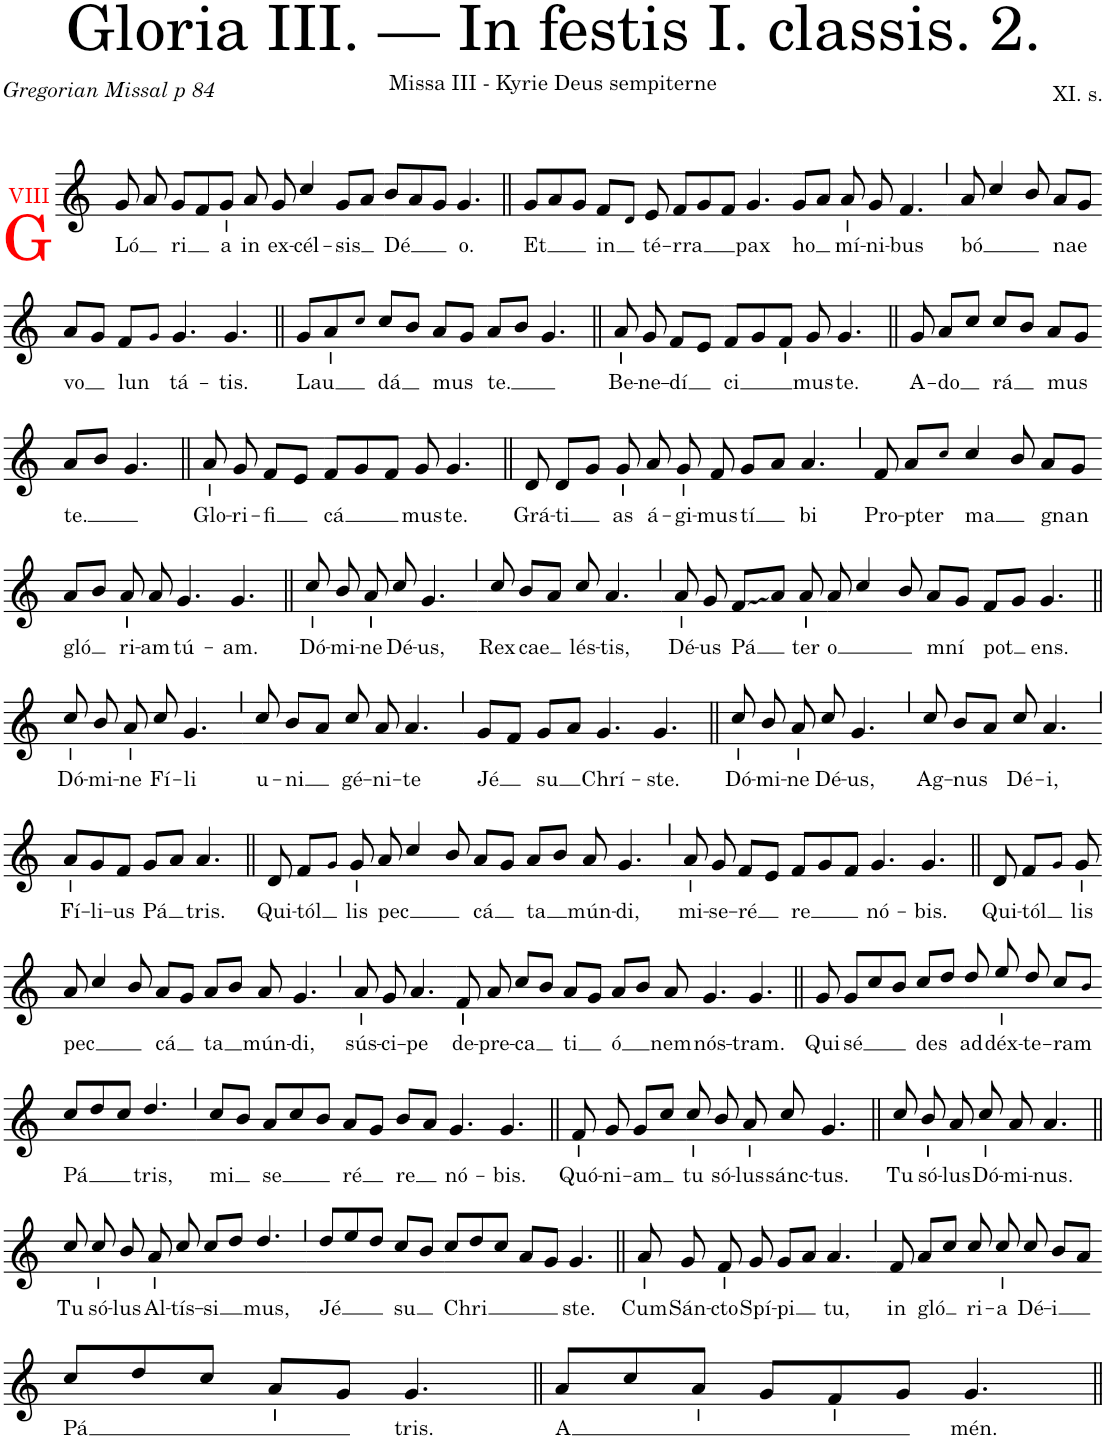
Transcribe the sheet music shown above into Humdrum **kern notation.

**kern	**text
*part1	*part1
*staff1	*staff1
*I"Soprano	*
*clefG2	*
*k[]	*
*M4/4	*
=1	=1
!LO:TX:a:color=#FF0000:t=VIII	!
!LO:TX:b:color=#FF0000:t=G	!
!	!LO:LY:b
8g/	Ló
8a/	.
!	!LO:LY:b
8g/L	ri
8f/	.
!	!LO:LY:b
8g/J	a
=2-	=2-
!	!LO:LY:b
8a/	in
!	!LO:LY:b
8g/	ex-
!	!LO:LY:b
4cc/	-cél-
!	!LO:LY:b
8g/L	-sis
8a/J	.
=3-	=3-
!	!LO:LY:b
8b/L	Dé
8a/	.
8g/J	.
!	!LO:LY:b
4.g/	o.
=4||	=4||
!	!LO:LY:b
8g/L	Et
8a/	.
8g/J	.
!	!LO:LY:b
8f/L	in
8d!/J	.
=5-	=5-
!	!LO:LY:b
8e/	té-
!	!LO:LY:b
8f/L	-rra
8g/	.
8f/J	.
!	!LO:LY:b
4.g/	pax
=6-	=6-
!	!LO:LY:b
8g/L	ho
8a/J	.
!	!LO:LY:b
8a/	mí-
!	!LO:LY:b
8g/	-ni-
!	!LO:LY:b
4.f/	-bus
=7`	=7`
!	!LO:LY:b
8a/	bó
4cc/	.
8b/	.
!	!LO:LY:b
8a/L	nae
8g/J	.
!!LO:LB:g=z
=8-	=8-
!	!LO:LY:b
8a/L	vo
8g/J	.
!	!LO:LY:b
8f/L	lun
8g!/J	.
!	!LO:LY:b
4.g/	tá-
!	!LO:LY:b
[8g/	-tis.
=9||	=9||
!	!LO:LY:b
8g/L	Lau
4g/]	.
8a/	.
8cc!/J	.
!	!LO:LY:b
8cc/L	dá
8b/J	.
!	!LO:LY:b
8a/L	mus
8g/J	.
=10-	=10-
!	!LO:LY:b
8a/L	te.
8b/J	.
4.g/	.
=11||	=11||
!	!LO:LY:b
8a/	Be-
!	!LO:LY:b
8g/	-ne-
!	!LO:LY:b
8f/L	-dí
8e/J	.
=12-	=12-
!	!LO:LY:b
8f/L	ci
8g/	.
8f/J	.
!	!LO:LY:b
8g/	mus
!	!LO:LY:b
4.g/	te.
=13||	=13||
!	!LO:LY:b
8g/	A-
!	!LO:LY:b
8a/L	-do
8cc/J	.
!	!LO:LY:b
8cc/L	rá
8b/J	.
!	!LO:LY:b
8a/L	mus
8g/J	.
!!LO:LB:g=z
=14-	=14-
!	!LO:LY:b
8a/L	te.
8b/J	.
4.g/	.
=15||	=15||
!	!LO:LY:b
8a/	Glo-
!	!LO:LY:b
8g/	-ri-
!	!LO:LY:b
8f/L	-fi
8e/J	.
=16-	=16-
!	!LO:LY:b
8f/L	cá
8g/	.
8f/J	.
!	!LO:LY:b
8g/	mus
!	!LO:LY:b
4.g/	te.
=17||	=17||
!	!LO:LY:b
8d/	Grá-
!	!LO:LY:b
8d/L	-ti
8g/J	.
!	!LO:LY:b
8g/	as
!	!LO:LY:b
8a/	á-
!	!LO:LY:b
8g/	-gi-
=18-	=18-
!	!LO:LY:b
8f/	-mus
!	!LO:LY:b
8g/L	tí
8a/J	.
!	!LO:LY:b
4.a/	bi
=19`	=19`
!	!LO:LY:b
8f/	Pro-
!	!LO:LY:b
8a/L	-pter
8cc!/J	.
!	!LO:LY:b
4cc/	ma
8b/	.
!	!LO:LY:b
8a/L	gnan
8g/J	.
!!LO:LB:g=z
=20-	=20-
!	!LO:LY:b
8a/L	gló
8b/J	.
!	!LO:LY:b
8a/	ri-
!	!LO:LY:b
8a/	-am
!	!LO:LY:b
4.g/	tú-
!	!LO:LY:b
[8g/	-am.
=21||	=21||
!	!LO:LY:b
8cc/	Dó-
4g/]	.
!	!LO:LY:b
8b/	-mi-
!	!LO:LY:b
8a/	-ne
!	!LO:LY:b
8cc/	Dé-
!	!LO:LY:b
4.g/	-us,
=22`	=22`
!	!LO:LY:b
8cc/	Rex
!	!LO:LY:b
8b/L	cae
8a/J	.
!	!LO:LY:b
8cc/	lés-
!	!LO:LY:b
4.a/	-tis,
=23`	=23`
!	!LO:LY:b
8a/	Dé-
!	!LO:LY:b
8g/	-us
!	!LO:LY:b
8f/L	Pá
8a/J	.
!	!LO:LY:b
8a/	ter
=24-	=24-
!	!LO:LY:b
8a/	o
4cc/	.
8b/	.
!	!LO:LY:b
8a/L	mní
8g/J	.
=25-	=25-
!	!LO:LY:b
8f/L	pot
8g/J	.
!	!LO:LY:b
4.g/	ens.
!!LO:LB:g=z
=26||	=26||
!	!LO:LY:b
8cc/	Dó-
!	!LO:LY:b
8b/	-mi-
!	!LO:LY:b
8a/	-ne
!	!LO:LY:b
8cc/	Fí-
!	!LO:LY:b
4.g/	-li
=27`	=27`
!	!LO:LY:b
8cc/	u-
!	!LO:LY:b
8b/L	-ni
8a/J	.
!	!LO:LY:b
8cc/	gé-
!	!LO:LY:b
8a/	-ni-
!	!LO:LY:b
4.a/	-te
=28`	=28`
!	!LO:LY:b
8g/L	Jé
8f/J	.
!	!LO:LY:b
8g/L	su
8a/J	.
!	!LO:LY:b
4.g/	Chrí-
!	!LO:LY:b
[8g/	-ste.
=29||	=29||
!	!LO:LY:b
8cc/	Dó-
4g/]	.
!	!LO:LY:b
8b/	-mi-
!	!LO:LY:b
8a/	-ne
!	!LO:LY:b
8cc/	Dé-
!	!LO:LY:b
4.g/	-us,
=30`	=30`
!	!LO:LY:b
8cc/	Ag-
!	!LO:LY:b
8b/L	-nus
8a/J	.
!	!LO:LY:b
8cc/	Dé-
!	!LO:LY:b
4.a/	-i,
!!LO:LB:g=z
=31`	=31`
!	!LO:LY:b
8a/L	Fí-
!	!LO:LY:b
8g/	-li-
!	!LO:LY:b
8f/J	-us
!	!LO:LY:b
8g/L	Pá
8a/J	.
!	!LO:LY:b
4.a/	tris.
=32||	=32||
!	!LO:LY:b
8d/	Qui-
!	!LO:LY:b
8f/L	-tól
8g!/J	.
!	!LO:LY:b
8g/	lis
=33-	=33-
!	!LO:LY:b
8a/	pec
4cc/	.
8b/	.
!	!LO:LY:b
8a/L	cá
8g/J	.
!	!LO:LY:b
8a/L	ta
8b/J	.
=34-	=34-
!	!LO:LY:b
8a/	mún-
!	!LO:LY:b
4.g/	-di,
=35`	=35`
!	!LO:LY:b
8a/	mi-
!	!LO:LY:b
8g/	-se-
!	!LO:LY:b
8f/L	-ré
8e/J	.
!	!LO:LY:b
8f/L	re
8g/	.
8f/J	.
=36-	=36-
!	!LO:LY:b
4.g/	nó-
!	!LO:LY:b
4.g/	-bis.
=37||	=37||
!	!LO:LY:b
8d/	Qui-
!	!LO:LY:b
8f/L	-tól
8g!/J	.
!	!LO:LY:b
8g/	lis
!!LO:LB:g=z
=38-	=38-
!	!LO:LY:b
8a/	pec
4cc/	.
8b/	.
!	!LO:LY:b
8a/L	cá
8g/J	.
!	!LO:LY:b
8a/L	ta
8b/J	.
=39-	=39-
!	!LO:LY:b
8a/	mún-
!	!LO:LY:b
4.g/	-di,
=40`	=40`
!	!LO:LY:b
8a/	sús-
!	!LO:LY:b
8g/	-ci-
!	!LO:LY:b
4.a/	-pe
=41-	=41-
!	!LO:LY:b
8f/	de-
!	!LO:LY:b
8a/	-pre-
!	!LO:LY:b
8cc/L	-ca
8b/J	.
!	!LO:LY:b
8a/L	ti
8g/J	.
!	!LO:LY:b
8a/L	ó
8b/J	.
!	!LO:LY:b
8a/	nem
=42-	=42-
!	!LO:LY:b
4.g/	nós-
!	!LO:LY:b
4.g/	-tram.
=43||	=43||
!	!LO:LY:b
8g/	Qui
!	!LO:LY:b
8g/L	sé
8cc/	.
8b/J	.
!	!LO:LY:b
8cc/L	des
8dd/J	.
=44-	=44-
!	!LO:LY:b
8dd/	ad
!	!LO:LY:b
8ee/	déx-
!	!LO:LY:b
8dd/	-te-
!	!LO:LY:b
8cc/L	-ram
8b!/J	.
!!LO:LB:g=z
=45-	=45-
!	!LO:LY:b
8cc/L	Pá
8dd/	.
8cc/J	.
!	!LO:LY:b
4.dd/	tris,
=46`	=46`
!	!LO:LY:b
8cc/L	mi
8b/J	.
!	!LO:LY:b
8a/L	se
8cc/	.
8b/J	.
!	!LO:LY:b
8a/L	ré
8g/J	.
!	!LO:LY:b
8b/L	re
8a/J	.
=47-	=47-
!	!LO:LY:b
4.g/	nó-
!	!LO:LY:b
4.g/	-bis.
=48||	=48||
!	!LO:LY:b
8f/	Quó-
!	!LO:LY:b
8g/	-ni-
!	!LO:LY:b
8g/L	-am
8cc/J	.
=49-	=49-
!	!LO:LY:b
8cc/	tu
!	!LO:LY:b
8b/	só-
!	!LO:LY:b
8a/	-lus
!	!LO:LY:b
8cc/	sánc-
!	!LO:LY:b
4.g/	-tus.
=50||	=50||
!	!LO:LY:b
8cc/	Tu
!	!LO:LY:b
8b/	só-
!	!LO:LY:b
8a/	-lus
=51-	=51-
!	!LO:LY:b
8cc/	Dó-
!	!LO:LY:b
8a/	-mi-
!	!LO:LY:b
4.a/	-nus.
!!LO:LB:g=z
=52||	=52||
!	!LO:LY:b
8cc/	Tu
!	!LO:LY:b
8cc/	só-
!	!LO:LY:b
8b/	-lus
=53-	=53-
!	!LO:LY:b
8a/	Al-
!	!LO:LY:b
8cc/	-tís-
!	!LO:LY:b
8cc/L	-si
8dd/J	.
!	!LO:LY:b
4.dd/	mus,
=54`	=54`
!	!LO:LY:b
8dd/L	Jé
8ee/	.
8dd/J	.
!	!LO:LY:b
8cc/L	su
8b/J	.
=55-	=55-
!	!LO:LY:b
8cc/L	Chri
8dd/	.
8cc/J	.
8a/L	.
8g/J	.
!	!LO:LY:b
4.g/	ste.
=56||	=56||
!	!LO:LY:b
8a/	Cum
!	!LO:LY:b
8g/	Sán-
!	!LO:LY:b
8f/	-cto
!	!LO:LY:b
8g/	Spí-
!	!LO:LY:b
8g/L	-pi
8a/J	.
!	!LO:LY:b
[4a/	tu,
=57`	=57`
!	!LO:LY:b
8f/	in
8a/]	.
!	!LO:LY:b
8a/L	gló
8cc/J	.
!	!LO:LY:b
8cc/	ri-
!	!LO:LY:b
8cc/	-a
!	!LO:LY:b
8cc/	Dé-
!	!LO:LY:b
8b/L	-i
8a/J	.
!!LO:LB:g=z
=58-	=58-
!	!LO:LY:b
8cc/L	Pá
8dd/	.
8cc/J	.
8a/L	.
8g/J	.
!	!LO:LY:b
4.g/	tris.
=59||	=59||
!	!LO:LY:b
8a/L	A
8cc/	.
8a/J	.
8g/L	.
8f/	.
8g/J	.
!	!LO:LY:b
[4g/	mén.
=60||	=60||
8g/]	.
=	=
*-	*-
